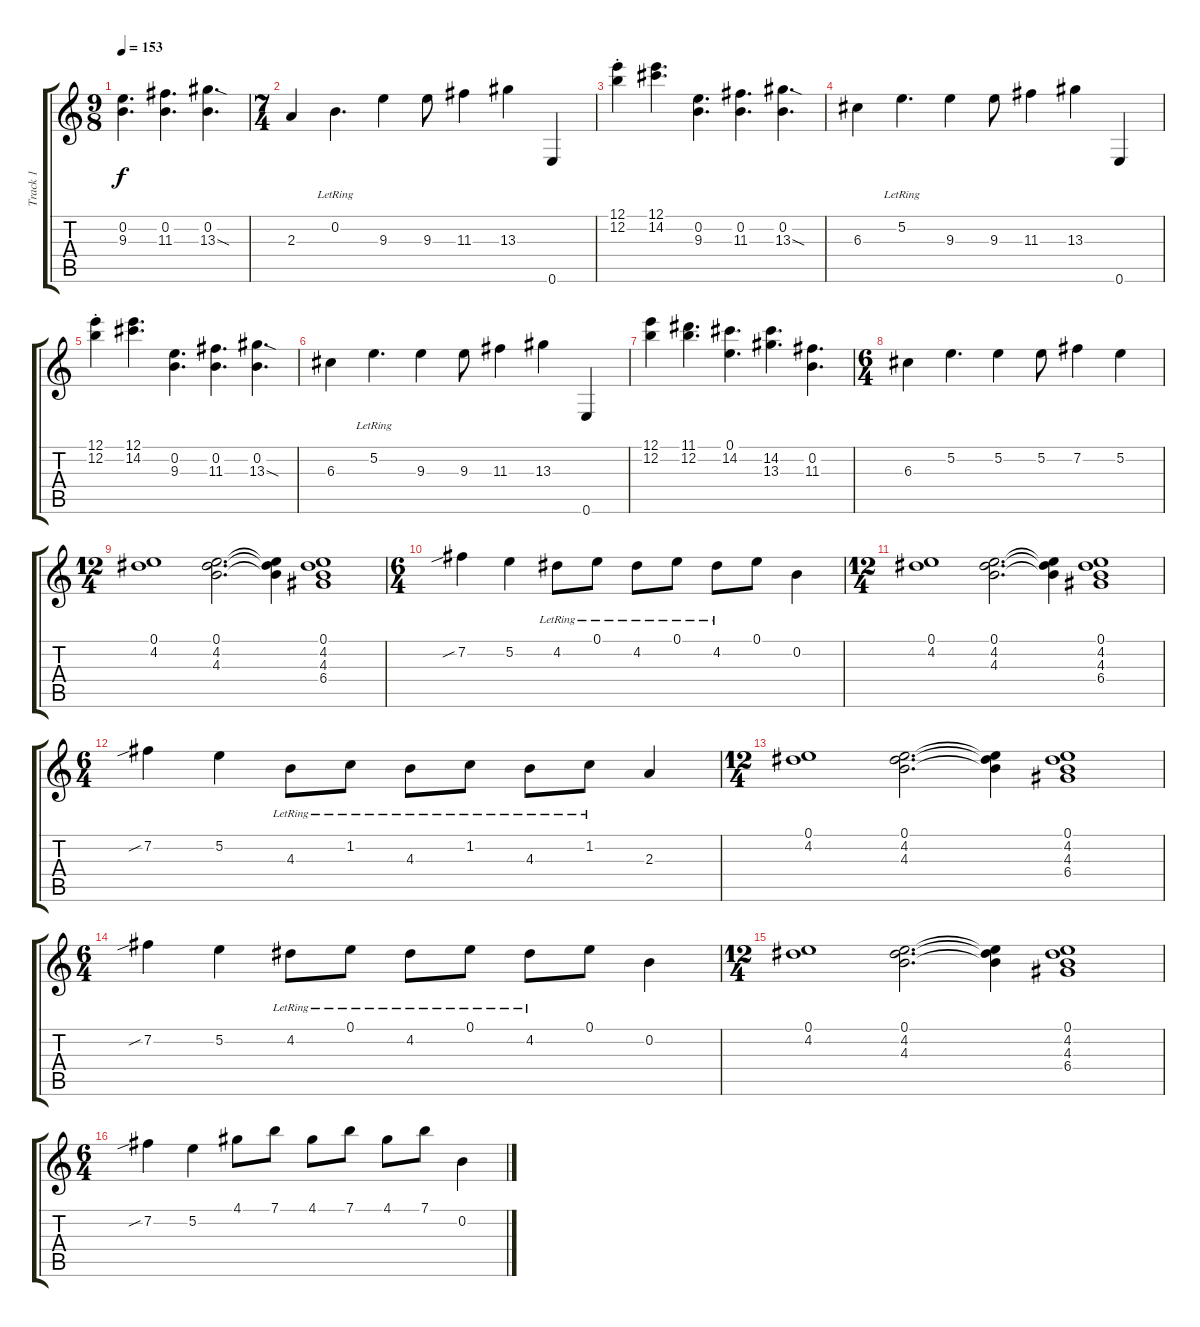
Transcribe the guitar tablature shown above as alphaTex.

\track ("Track 1" "Track 1") {instrument overdrivenguitar}
\staff {score tabs}
\tuning (E4 B3 G3 D3 A2 E2) {hide}
\ts (9 8)
\tempo 153
\clef g2
\ks c
(0.2 9.3).4{d dy f} (0.2 11.3).4{d} (0.2 13.3{sod}).4{d} |
\ts (7 4)
2.3.4 0.2{lr}.4{d} 9.3.4 9.3.8 11.3.4 13.3.4 0.6.4 |
(12.1{st} 12.2{st}).4 (12.1 14.2).4{d} (0.2 9.3).4{d} (0.2 11.3).4{d} (0.2 13.3{sod}).4{d} |
6.3.4 5.2{lr}.4{d} 9.3.4 9.3.8 11.3.4 13.3.4 0.6.4 |
(12.1{st} 12.2{st}).4 (12.1 14.2).4{d} (0.2 9.3).4{d} (0.2 11.3).4{d} (0.2 13.3{sod}).4{d} |
6.3.4 5.2{lr}.4{d} 9.3.4 9.3.8 11.3.4 13.3.4 0.6.4 |
(12.1 12.2).4 (11.1 12.2).4{d} (0.1 14.2).4{d} (14.2 13.3).4{d} (0.2 11.3).4{d} |
\ts (6 4)
6.3.4 5.2.4{d} 5.2.4 5.2.8 7.2.4 5.2.4 |
\ts (12 4)
(0.1 4.2).1 (0.1 4.2 4.3).2{d} (0.1{t} 4.2{t} 4.3{t}).4 (0.1 4.2 4.3 6.4).1 |
\ts (6 4)
7.2{sib}.4 5.2.4 4.2{lr}.8 0.1{lr}.8 4.2{lr}.8 0.1{lr}.8 4.2{lr}.8 0.1.8 0.2.4 |
\ts (12 4)
(0.1 4.2).1 (0.1 4.2 4.3).2{d} (0.1{t} 4.2{t} 4.3{t}).4 (0.1 4.2 4.3 6.4).1 |
\ts (6 4)
7.2{sib}.4 5.2.4 4.3{lr}.8 1.2{lr}.8 4.3{lr}.8 1.2{lr}.8 4.3{lr}.8 1.2{lr}.8 2.3.4 |
\ts (12 4)
(0.1 4.2).1 (0.1 4.2 4.3).2{d} (0.1{t} 4.2{t} 4.3{t}).4 (0.1 4.2 4.3 6.4).1 |
\ts (6 4)
7.2{sib}.4 5.2.4 4.2{lr}.8 0.1{lr}.8 4.2{lr}.8 0.1{lr}.8 4.2{lr}.8 0.1.8 0.2.4 |
\ts (12 4)
(0.1 4.2).1 (0.1 4.2 4.3).2{d} (0.1{t} 4.2{t} 4.3{t}).4 (0.1 4.2 4.3 6.4).1 |
\ts (6 4)
7.2{sib}.4 5.2.4 4.1.8 7.1.8 4.1.8 7.1.8 4.1.8 7.1.8 0.2.4
